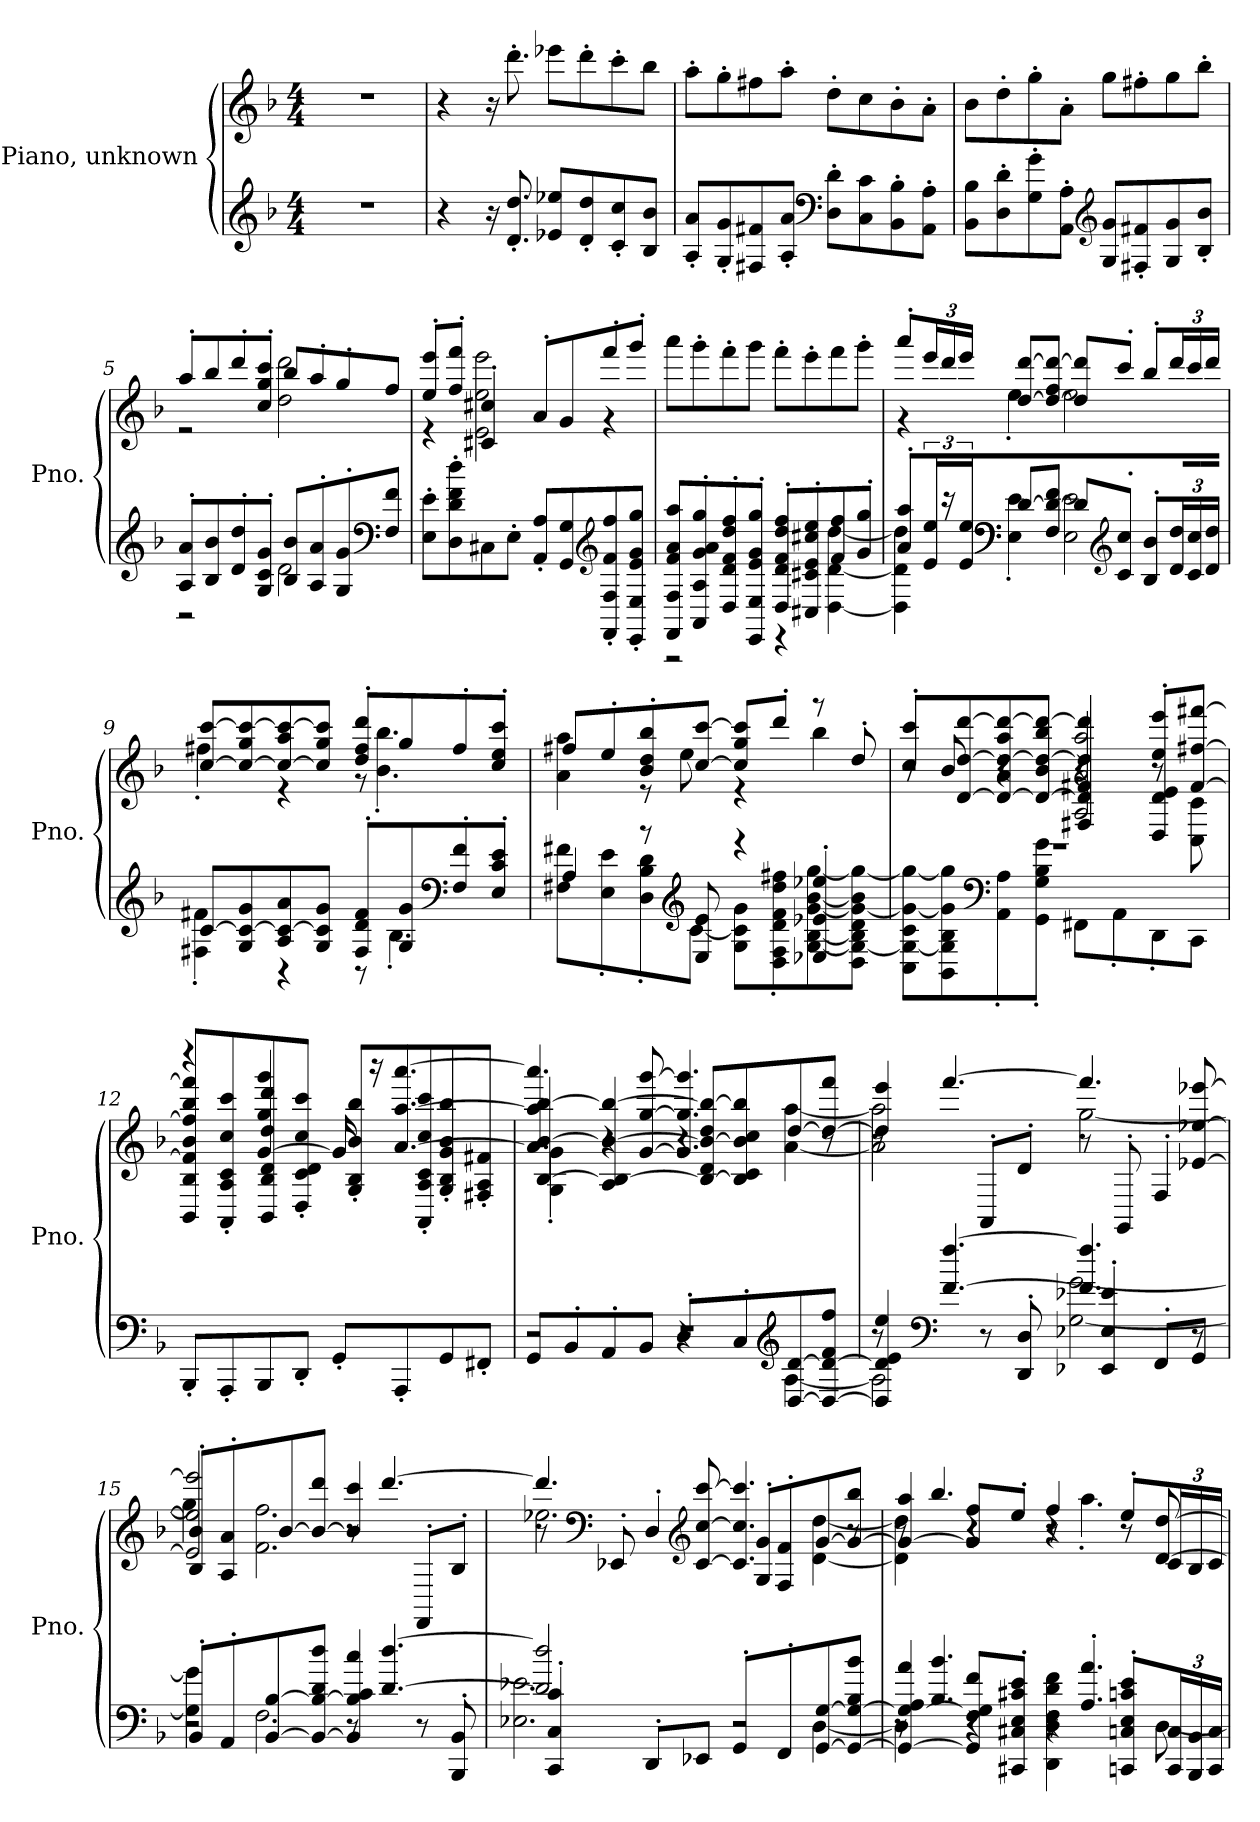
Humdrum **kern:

**kern	**kern
*part1	*part1
*staff2	*staff1
*I"Piano, unknown	*
*I'Pno.	*
*clefG2	*clefG2
*k[b-]	*k[b-]
*M4/4	*M4/4
*MM120	*MM120
=1	=1
1r	1r
=2	=2
4r	4r
16r	16r
8.d/' 8.dd/'	8.ddd'\
8e-X/ 8ee-X/L	8eee-X\L
8d/' 8dd/'	8ddd'\
8c/' 8cc/'	8ccc'\
8B-/ 8b-/J	8bb-\J
=3	=3
8A/' 8a/'L	8aa'\L
8G/' 8g/'	8gg'\
8F#X/ 8f#X/	8ff#X\
8A/' 8a/'J	8aa'\J
*clefF4	*
8D\' 8d\'L	8dd'\L
8C\ 8c\	8cc\
8BB-\' 8B-\'	8b-'\
8AA\' 8A\'J	8a'\J
=4	=4
8BB-\ 8B-\L	8b-\L
8D\' 8d\'	8dd'\
8G\' 8g\'	8gg'\
8AA\' 8A\'J	8a'\J
*clefG2	*
8G/ 8g/L	8gg\L
8F#X/' 8f#X/'	8ff#X'\
8G/ 8g/	8gg\
8B-/' 8b-/'J	8bb-'\J
!!LO:LB:g=z
=5	=5
*^	*^
8A/' 8a/'L	2r	8aa'/L	2r
8B-/ 8b-/	.	8bb-/	.
8d/' 8dd/'	.	8ddd'/	.
8G/' 8c/' 8g/'J	.	8cc/' 8gg/' 8ccc/'J	.
8B-/ 8b-/L	2d\	8bb-/L	2dd\ 2ddd\
8A/' 8a/'	.	8aa'/	.
8G/' 8g/'	.	8gg'/	.
*clefF4	*	*	*
8F/ 8f/J	.	8ff/J	.
*v	*v	*	*
=6	=6	=6
8E\' 8e\'L	8ee/' 8eee/'L	4r
8D\' 8d\' 8f\' 8dd\'	8ff/' 8fff/'J	.
8C#X\	4c#X/' 4cc#X/'	2e\ 2ee\ 2eee\
8E'\J	.	.
8AA/' 8A/'L	8a'/L	.
8GG/ 8G/	8g/	.
*clefG2	*	*
8FF/' 8F/' 8f/' 8ff/'	8fff'/	4r
8EE/' 8E/' 8e/' 8g/' 8gg/'J	8ggg'/J	.
*	*v	*v
=7	=7
*^	*
8FF/ 8F/ 8f/ 8a/ 8aa/L	2r	8aaa\L
8AA/' 8A/' 8g/' 8a/' 8gg/'	.	8ggg'\
8D/' 8d/' 8f/' 8dd/' 8ff/'	.	8fff'\
8EE/' 8E/' 8e/' 8g/' 8gg/'J	.	8ggg\J
8D/' 8d/' 8f/' 8dd/' 8ff/'L	4r	8fff'\L
8C#X/' 8c#X/' 8e/' 8cc#X/' 8ee/'	.	8eee'\
8f/ 8ff/	[4D\ [4d\ [4dd\	8fff\
8g/' 8gg/'J	.	8ggg'\J
!!LO:LB:g=z
=8	=8	=8
*	*	*^
8a/' 8aa/'L	4D\] 4d\] 4dd\]	8aaa'/L	4r
*	*	*Xbrackettup	*
24e/ 24ee/Jk	.	24eee/L	.
24r	.	24ddd/	.
24e/ 24ee/	.	24eee/JJ	.
*clefF4	*	*	*
[8d/L	4E\' 4e\'	[8dd/ [8ddd/L	4ee'\
8F/ 8d/_ 8f/J	.	8dd/_ 8ff/ 8ddd/_J	.
8d/L]	2E\ 2e\	8dd/] 8ddd/]L	2ee\
*clefG2	*	*	*
8c/' 8cc/'J	.	8ccc'/J	.
8B-/' 8b-/'L	.	8bb-'/L	.
*Xbrackettup	*	*	*
24d/ 24dd/L	.	24ddd/L	.
24c/ 24cc/	.	24ccc/	.
24d/ 24dd/JJ	.	24ddd/JJ	.
=9	=9	=9	=9
[8c/L	4F#X\' 4f#X\'	[8cc/ [8ccc/L	4ff#X'\
8G/ 8c/_ 8g/	.	8cc/_ 8gg/ 8ccc/_	.
8A/ 8c/_ 8a/	4r	8cc/_ 8aa/ 8ccc/_	4r
8G/ 8c/] 8g/J	.	8cc/] 8gg/ 8ccc/]J	.
8F#/' 8d/' 8f#/'L	8r	8dd/' 8ff#/' 8ddd/'L	8r
8G/ 8g/	4.B-'\	8gg/	4.b-\' 4.bb-\'
*clefF4	*	*	*
8F#/' 8f#/'	.	8ff#'/	.
8E/' 8c/' 8e/'J	.	8cc/' 8ee/' 8ccc/'J	.
!!LO:LB:g=z	!!
=10	=10	=10	=10
4A/	8F#X\ 8f#X\L	8ff#X/L	4a\ 4aa\
.	8E\' 8e\'	8ee'/	.
8r	8D\' 8B-\' 8d\'	8b-/' 8dd/' 8bb-/'	8r
*clefG2	*	*	*
8E/ 8e/	[8c\J	[8cc/ [8ccc/J	8ee\
4r	8G\ 8c\] 8g\L	8cc/] 8gg/ 8ccc/]L	4r
.	8D\' 8F#\' 8d\' 8f#\' 8dd\' 8ff#X\'	8ddd'/J	.
4E-X/' 4e-X/' 4ee-X/'	[8G\ [8B-\ [8g\ [8b-\ [8gg\	8r	4bb-\
.	8D\ 8G\_ 8B-\] 8d\ 8g\_ 8b-\] 8gg\_J	8dd'/	.
=11	=11	=11	=11
*	*	*	*^
1r	8C\ 8G\_ 8c\ 8g\_ 8gg\_L	8r	2r	8cc/' 8ccc/'L
.	8BB-\ 8G\] 8B-\ 8g\] 8gg\]	8b-/	.	[8d/ [8dd/ [8ddd/
*clefF4	*	*	*	*
.	8AA\' 8A\'	4r	.	8d/_ 8a/ 8dd/_ 8aa/ 8ddd/_
.	8GG\' 8G\' 8B-\' 8g\'J	.	.	8d/_ 8b-/ 8dd/_ 8bb-/ 8ddd/_J
.	8FF#X\L	2A/ 2a/ 2aa/	4r	4F#X/ 4d/] 4f#X/ 4dd/] 4ddd/]
.	8AA'\	.	.	.
.	8DD'\	.	8r	8D/' 8d/' 8e/' 8ee/' 8eee/'L
.	8CC\J	.	8C\ 8c\	[8f#/ [8ff#X/ [8fff#X/J
*v	*v	*	*	*
*	*	*v	*v
=12	=12	=12
8BBB-'/L	4r	8BB-/ 8B-/ 8f#/] 8b-/ 8ff#/] 8bb-/ 8fff#/]L
8AAA'/	.	8AA/' 8A/' 8c/' 8cc/' 8ccc/'
8BBB-/	[4g/ 4gg/ 4ggg/	8BB-/ 8B-/ 8d/ 8dd/ 8ddd/
8DD'/J	.	8D/' 8c/' 8d/' 8cc/' 8ccc/'J
8GG'/L	16g/]	8G/' 8B-/' 8b-/' 8bb-/'L
.	16r	.
8AAA'/	[4.a/ [4.aa/ [4.aaa/	8AA/' 8A/' 8c/' 8cc/' 8ccc/'
8GG/	.	8G/' 8B-/' 8g/' 8b-/' 8bb-/'
8FF#X'/J	.	8F#X/' 8A/' 8f#X/'J
!!LO:LB:g=z
=13	=13	=13
*^	*	*^
*	*^	*	*	*
1r	2r	8GG/L	4.a/] 4.aa/] 4.aaa/]	4G\' 4g\'	[4B-/ [4b-/ [4bb-/
.	.	8BB-'/	.	.	.
.	.	8AA'/	.	4r	4A/ 4B-/_ 4b-/_ 4bb-/_
.	.	8BB-/J	[8g/ [8gg/ [8ggg/	.	.
.	4r	8D'/L	4.g/] 4.gg/] 4.ggg/]	4r	8B-/_ 8d/ 8b-/_ 8dd/ 8bb-/_L
.	.	8C'/	.	.	8B-/] 8c/ 8b-/] 8cc/ 8bb-/]
*clefG2	*	*	*	*	*
.	[4A\	[8D/ [8d/	.	[4a\ [4aa\	[8dd/
.	.	8D/_ 8d/_ 8f/ 8ff/J	8r	.	8dd/_ 8fff/J
=14	=14	=14	=14	=14	=14
8r	2A\]	4D/] 4d/] 4e/ 4ee/	8r	2a\] 2aa\]	4dd/] 4eee/
*clefF4	*	*	*	*	*
[4.f/ [4.ff/	.	.	[4.fff/	.	.
.	.	8r	.	.	8AA'/L
.	.	8DD/' 8D/'	.	.	8d'/J
4.f/] 4.ff/]	[2G\ [2g\	4EE-X/' 4E-X/' 4e-X/'	4.fff/]	[2gg\	8r
.	.	.	.	.	8GG'/
.	.	8FF'/L	.	.	4F'/
8r	.	8GG/J	[8e-X/ [8ee-X/ [8eee-X/	.	.
=15	=15	=15	=15	=15	=15
2r	4G\] 4g\]	8BB-'/L	2e-/] 2ee-/] 2eee-/]	4gg\]	8B-/' 8b-/'L
.	.	8AA'/	.	.	8A/' 8a/'
.	2.F\	[8BB-/ [8B-/	.	2.f\ 2.ff\	[8b-/
.	.	8BB-/_ 8B-/_ 8d/ 8dd/J	.	.	8b-/_ 8ddd/J
8r	.	4BB-/] 4B-/] 4c/ 4cc/	8r	.	4b-/] 4ccc/
[4.d/ [4.dd/	.	.	[4.ddd/	.	.
.	.	8r	.	.	8FF'/L
.	.	8BBB-/' 8BB-/'	.	.	8B-'/J
!!LO:LB:g=z	!!	!!
=16	=16	=16	=16	=16	=16
2d/] 2dd/]	2.E-X\ 2.e-X\	4CC/' 4C/' 4c/'	4.ddd/]	2.ee-X\	8r
*	*	*	*clefF4	*	*
.	.	.	.	.	8EE-X'/
.	.	8DD'/L	.	.	4D'/
*	*	*	*clefG2	*	*
.	.	8EE-X/J	[8c/ [8cc/ [8ccc/	.	.
2r	.	8GG'/L	4.c/] 4.cc/] 4.ccc/]	.	8G/' 8g/'L
.	.	8FF'/	.	.	8F/' 8f/'
.	[4D\	[8GG/ [8G/	.	[4d\ [4dd\	[8g/
.	.	8GG/_ 8G/_ 8B-/ 8b-/J	8r	.	8g/_ 8bb-/J
=17	=17	=17	=17	=17	=17
8r	4D\]	4GG/_ 4G/_ 4A/ 4a/	8r	4d\] 4dd\]	4g/_ 4aa/
4.B-/ 4.b-/	.	.	4.bb-/	.	.
.	4r	8GG/] 8F/ 8G/] 8f/L	.	4r	8g/] 8ff/L
.	.	8CC#X/' 8C#X/' 8E/' 8c#X/' 8e/'J	.	.	8ee'/J
8r	4DD\ 4D\ 4F\ 4d\ 4f\	4r	4ff/	8r	4r
4.A/' 4.a/'	.	.	.	4.aa'\	.
.	8r	8CCn/' 8Cn/' 8E/' 8cn/' 8e/'L	8r	.	8ee'/L
.	[8D\	24CC/ 24C/L	[8d/ [8dd/	.	24c/L
.	.	24BBB-/ 24BB-/	.	.	24B-/
.	.	24CC/ 24C/JJ	.	.	24c/JJ
*v	*v	*v	*	*	*
*	*v	*v	*v
=	=
*-	*-
